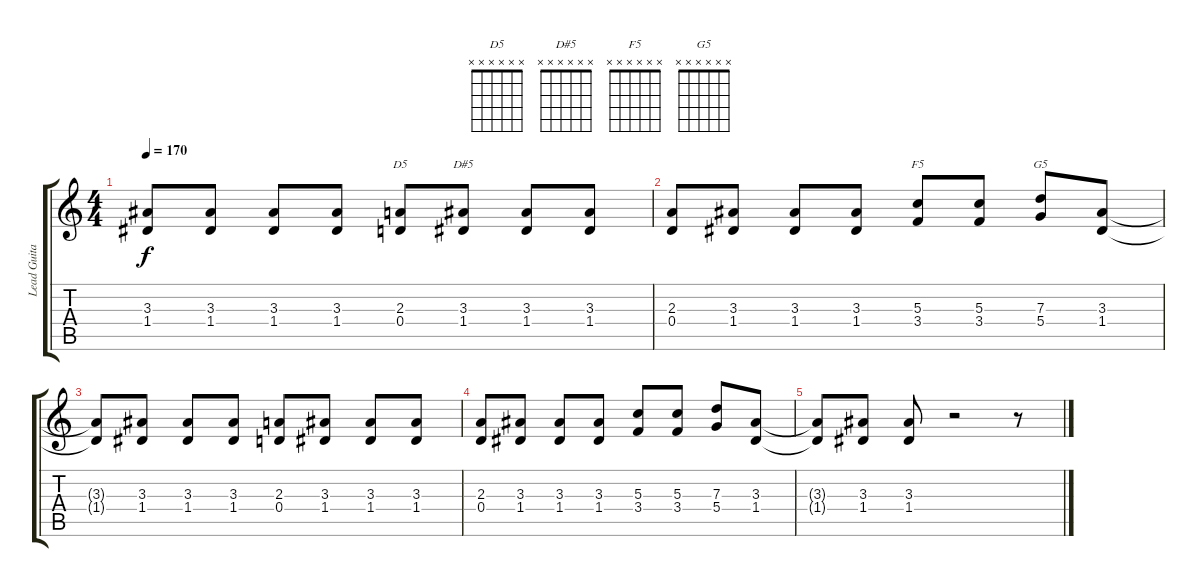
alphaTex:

\track ("Lead Guitar: Slash" "Lead Guita") {instrument distortionguitar}
\staff {score tabs}
\tuning (E4 B3 G3 D3 A2 E2) {hide}
\chord ("D5" x x x x x x)
\chord ("D#5" x x x x x x)
\chord ("F5" x x x x x x)
\chord ("G5" x x x x x x)
\ts (4 4)
\tempo 170
\clef g2
\ks c
(3.3{t} 1.4{t}).8{dy f} (3.3 1.4).8 (3.3 1.4).8 (3.3 1.4).8 (2.3 0.4).8{ch "D5"} (3.3 1.4).8{ch "D#5"} (3.3 1.4).8 (3.3 1.4).8 |
(2.3 0.4).8 (3.3 1.4).8 (3.3 1.4).8 (3.3 1.4).8 (5.3 3.4).8{ch "F5"} (5.3 3.4).8 (7.3 5.4).8{ch "G5"} (3.3 1.4).8 |
(3.3{t} 1.4{t}).8 (3.3 1.4).8 (3.3 1.4).8 (3.3 1.4).8 (2.3 0.4).8 (3.3 1.4).8 (3.3 1.4).8 (3.3 1.4).8 |
(2.3 0.4).8 (3.3 1.4).8 (3.3 1.4).8 (3.3 1.4).8 (5.3 3.4).8 (5.3 3.4).8 (7.3 5.4).8 (3.3 1.4).8 |
(3.3{t} 1.4{t}).8 (3.3 1.4).8 (3.3 1.4).8 r.2 r.8
